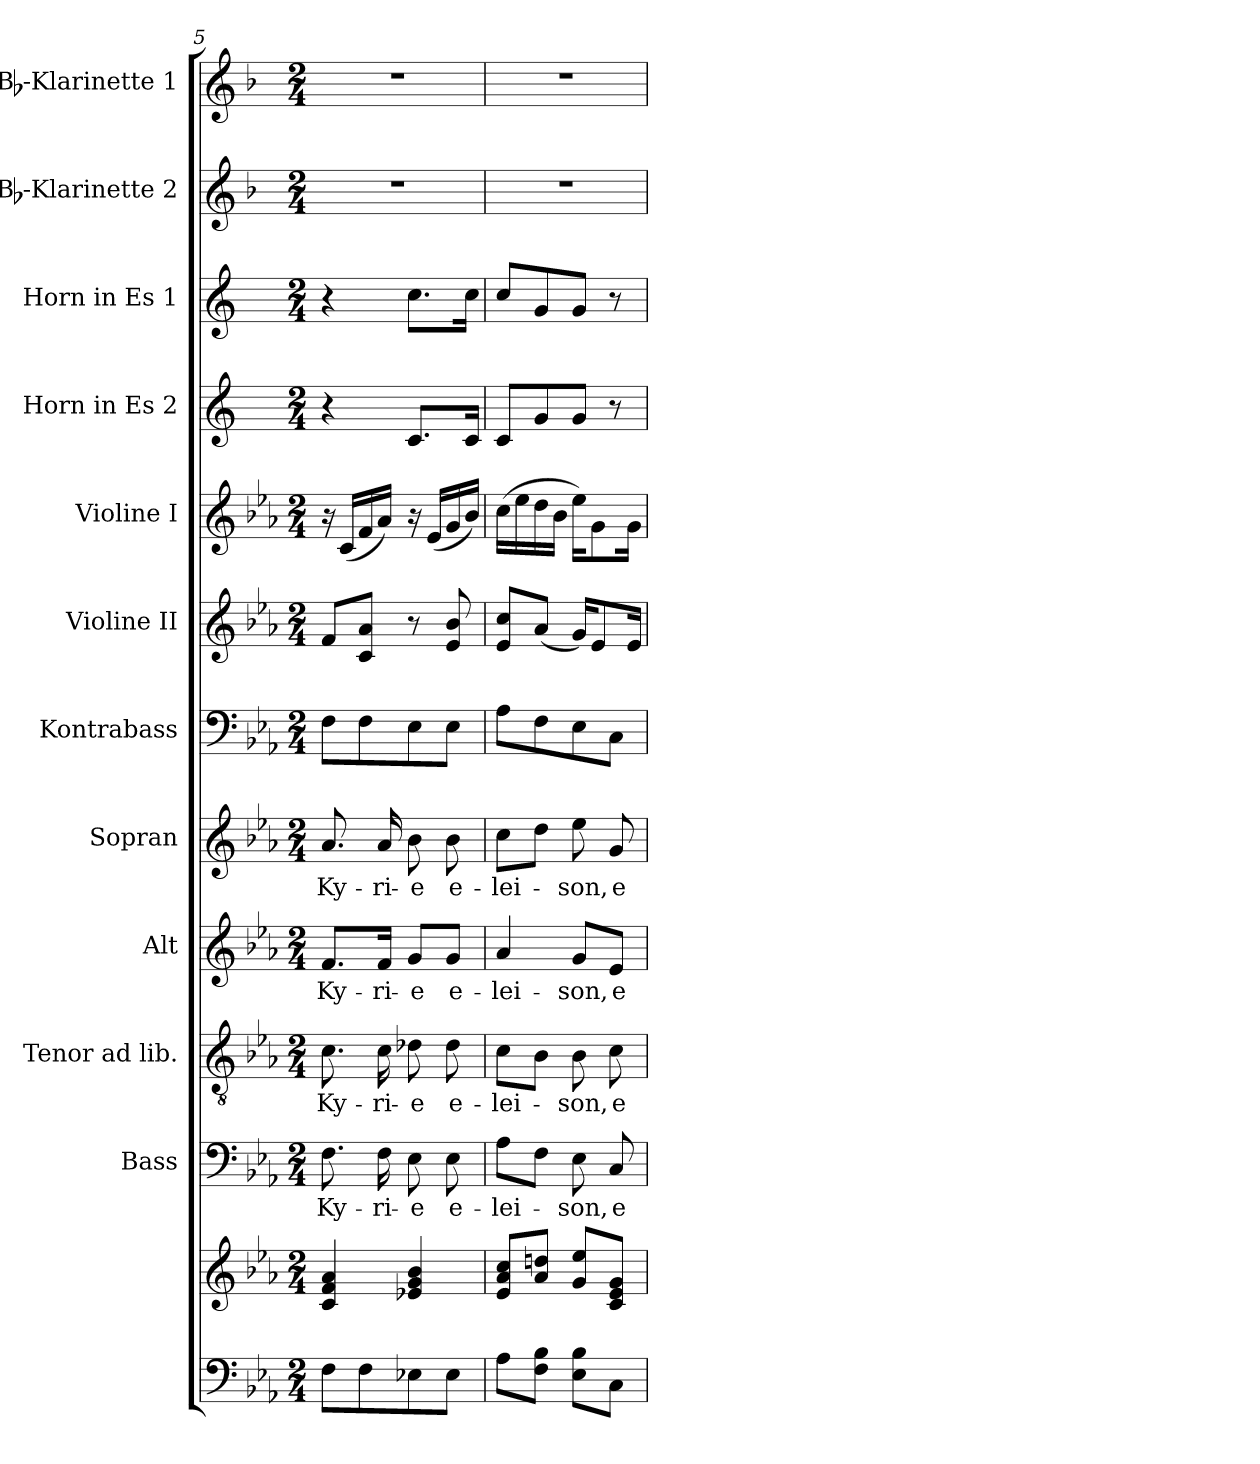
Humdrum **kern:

**kern	**kern	**kern	**text	**kern	**text	**kern	**text	**kern	**text	**kern	**kern	**kern	**kern	**kern	**kern	**kern
*part12	*part12	*part11	*part11	*part10	*part10	*part9	*part9	*part8	*part8	*part7	*part6	*part5	*part4	*part3	*part2	*part1
*staff13	*staff12	*staff11	*staff11	*staff10	*staff10	*staff9	*staff9	*staff8	*staff8	*staff7	*staff6	*staff5	*staff4	*staff3	*staff2	*staff1
*	*	*I"Bass	*	*I"Tenor ad lib.	*	*I"Alt	*	*I"Sopran	*	*I"Kontrabass	*I"Violine II	*I"Violine I	*I"Horn in Es 2	*I"Horn in Es 1	*I"Bb-Klarinette 2	*I"Bb-Klarinette 1
*	*	*I'B.	*	*I'T.	*	*I'A.	*	*I'S.	*	*I'Kb.	*I'Vl. II	*I'Vl. I	*	*	*I'Bb Kl. 2	*I'Bb Kl. 1
*clefF4	*clefG2	*clefF4	*	*clefGv2	*	*clefG2	*	*clefG2	*	*clefF4	*clefG2	*clefG2	*clefG2	*clefG2	*clefG2	*clefG2
*	*	*	*	*	*	*	*	*	*	*ITrd7c12	*	*	*ITrd5c9	*ITrd5c9	*ITrd1c2	*ITrd1c2
*k[b-e-a-]	*k[b-e-a-]	*k[b-e-a-]	*	*k[b-e-a-]	*	*k[b-e-a-]	*	*k[b-e-a-]	*	*k[b-e-a-]	*k[b-e-a-]	*k[b-e-a-]	*k[b-e-a-]	*k[b-e-a-]	*k[b-e-a-]	*k[b-e-a-]
*E-:	*E-:	*E-:	*	*E-:	*	*E-:	*	*E-:	*	*E-:	*E-:	*E-:	*E-:	*E-:	*E-:	*E-:
*M2/4	*M2/4	*M2/4	*	*M2/4	*	*M2/4	*	*M2/4	*	*M2/4	*M2/4	*M2/4	*M2/4	*M2/4	*M2/4	*M2/4
=5	=5	=5	=5	=5	=5	=5	=5	=5	=5	=5	=5	=5	=5	=5	=5	=5
!	!	!	!LO:LY:b	!	!LO:LY:b	!	!LO:LY:b	!	!LO:LY:b	!	!	!	!	!	!	!
8F\L	4c/ 4f/ 4a-/	8.F\	Ky-	8.c\	Ky-	8.f/L	Ky-	8.a-/	Ky-	8FF\L	8f/L	16r	4r	4r	2r	2r
.	.	.	.	.	.	.	.	.	.	.	.	(<16c/LL	.	.	.	.
8F\	.	.	.	.	.	.	.	.	.	8FF\	8c/ 8a-/J	16f/	.	.	.	.
!	!	!	!LO:LY:b	!	!LO:LY:b	!	!LO:LY:b	!	!LO:LY:b	!	!	!	!	!	!	!
.	.	16F\	-ri-	16c\	-ri-	16f/Jk	-ri-	16a-/	-ri-	.	.	16a-/JJ)	.	.	.	.
!	!	!	!LO:LY:b	!	!LO:LY:b	!	!LO:LY:b	!	!LO:LY:b	!	!	!	!	!	!	!
8E-X\	4e-X/ 4g/ 4b-/	8E-\	-e	8d-X\	-e	8g/L	-e	8b-\	-e	8EE-\	8r	16r	8.E-/L	8.e-\L	.	.
.	.	.	.	.	.	.	.	.	.	.	.	(<16e-/LL	.	.	.	.
!	!	!	!LO:LY:b	!	!LO:LY:b	!	!LO:LY:b	!	!LO:LY:b	!	!	!	!	!	!	!
8E-\J	.	8E-\	e-	8d-\	e-	8g/J	e-	8b-\	e-	8EE-\J	8e-/ 8b-/	16g/	.	.	.	.
.	.	.	.	.	.	.	.	.	.	.	.	16b-/JJ)	16E-/Jk	16e-\Jk	.	.
!!LO:PB:g=z
=6	=6	=6	=6	=6	=6	=6	=6	=6	=6	=6	=6	=6	=6	=6	=6	=6
!	!	!	!LO:LY:b	!	!LO:LY:b	!	!LO:LY:b	!	!LO:LY:b	!	!	!	!	!	!	!
8A-\L	8e-/ 8a-/ 8cc/L	8A-\L	-lei-	8c\L	-lei-	4a-/	-lei-	8cc\L	-lei-	8AA-\L	8e-/ 8cc/L	(>16cc\LL	8E-/L	8e-/L	2r	2r
.	.	.	.	.	.	.	.	.	.	.	.	16ee-\	.	.	.	.
8F\ 8B-\J	8a-/ 8ddn/J	8F\J	.	8B-\J	.	.	.	8dd\J	.	8FF\	(<8a-/J	16dd\	8B-/	8B-/	.	.
.	.	.	.	.	.	.	.	.	.	.	.	16b-\JJ	.	.	.	.
!	!	!	!LO:LY:b	!	!LO:LY:b	!	!LO:LY:b	!	!LO:LY:b	!	!	!	!	!	!	!
8E-\ 8B-\L	8g/ 8ee-/L	8E-\	-son,	8B-\	-son,	8g/L	-son,	8ee-\	-son,	8EE-\	16g/KL)	16ee-\KL)	8B-/J	8B-/J	.	.
.	.	.	.	.	.	.	.	.	.	.	8e-/	8g\	.	.	.	.
!	!	!	!LO:LY:b	!	!LO:LY:b	!	!LO:LY:b	!	!LO:LY:b	!	!	!	!	!	!	!
8C\J	8c/ 8e-/ 8g/J	8C/	e-	8c\	e-	8e-/J	e-	8g/	e-	8CC\J	.	.	8r	8r	.	.
.	.	.	.	.	.	.	.	.	.	.	16e-/Jk	16g\Jk	.	.	.	.
=	=	=	=	=	=	=	=	=	=	=	=	=	=	=	=	=
*-	*-	*-	*-	*-	*-	*-	*-	*-	*-	*-	*-	*-	*-	*-	*-	*-
